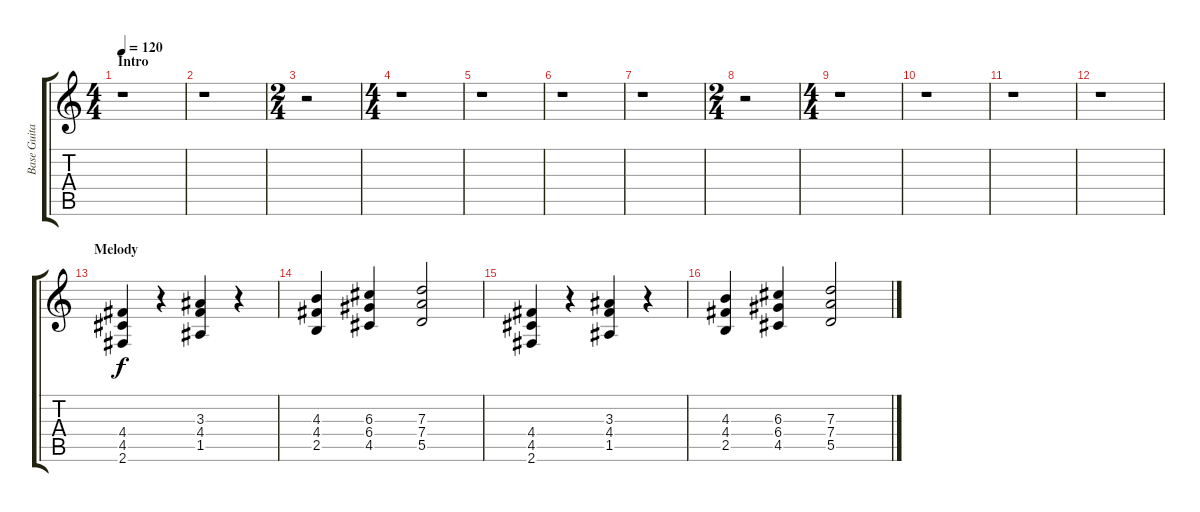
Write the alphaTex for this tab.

\track ("Base Guitar" "Base Guita") {instrument overdrivenguitar}
\staff {score tabs}
\tuning (E4 B3 G3 D3 A2 E2) {hide}
\ts (4 4)
\section ("" "Intro")
\tempo 120
\clef g2
\ks c
r.1{dy f instrument overdrivenguitar} |
r.1 |
\ts (2 4)
r.2 |
\ts (4 4)
r.1 |
r.1 |
r.1 |
r.1 |
\ts (2 4)
r.2 |
\ts (4 4)
r.1 |
r.1 |
r.1 |
r.1 |
\section ("" "Melody")
(4.4 4.5 2.6).4 r.4 (3.3 4.4 1.5).4 r.4 |
(4.3 4.4 2.5).4 (6.3 6.4 4.5).4 (7.3 7.4 5.5).2 |
(4.4 4.5 2.6).4 r.4 (3.3 4.4 1.5).4 r.4 |
(4.3 4.4 2.5).4 (6.3 6.4 4.5).4 (7.3 7.4 5.5).2
